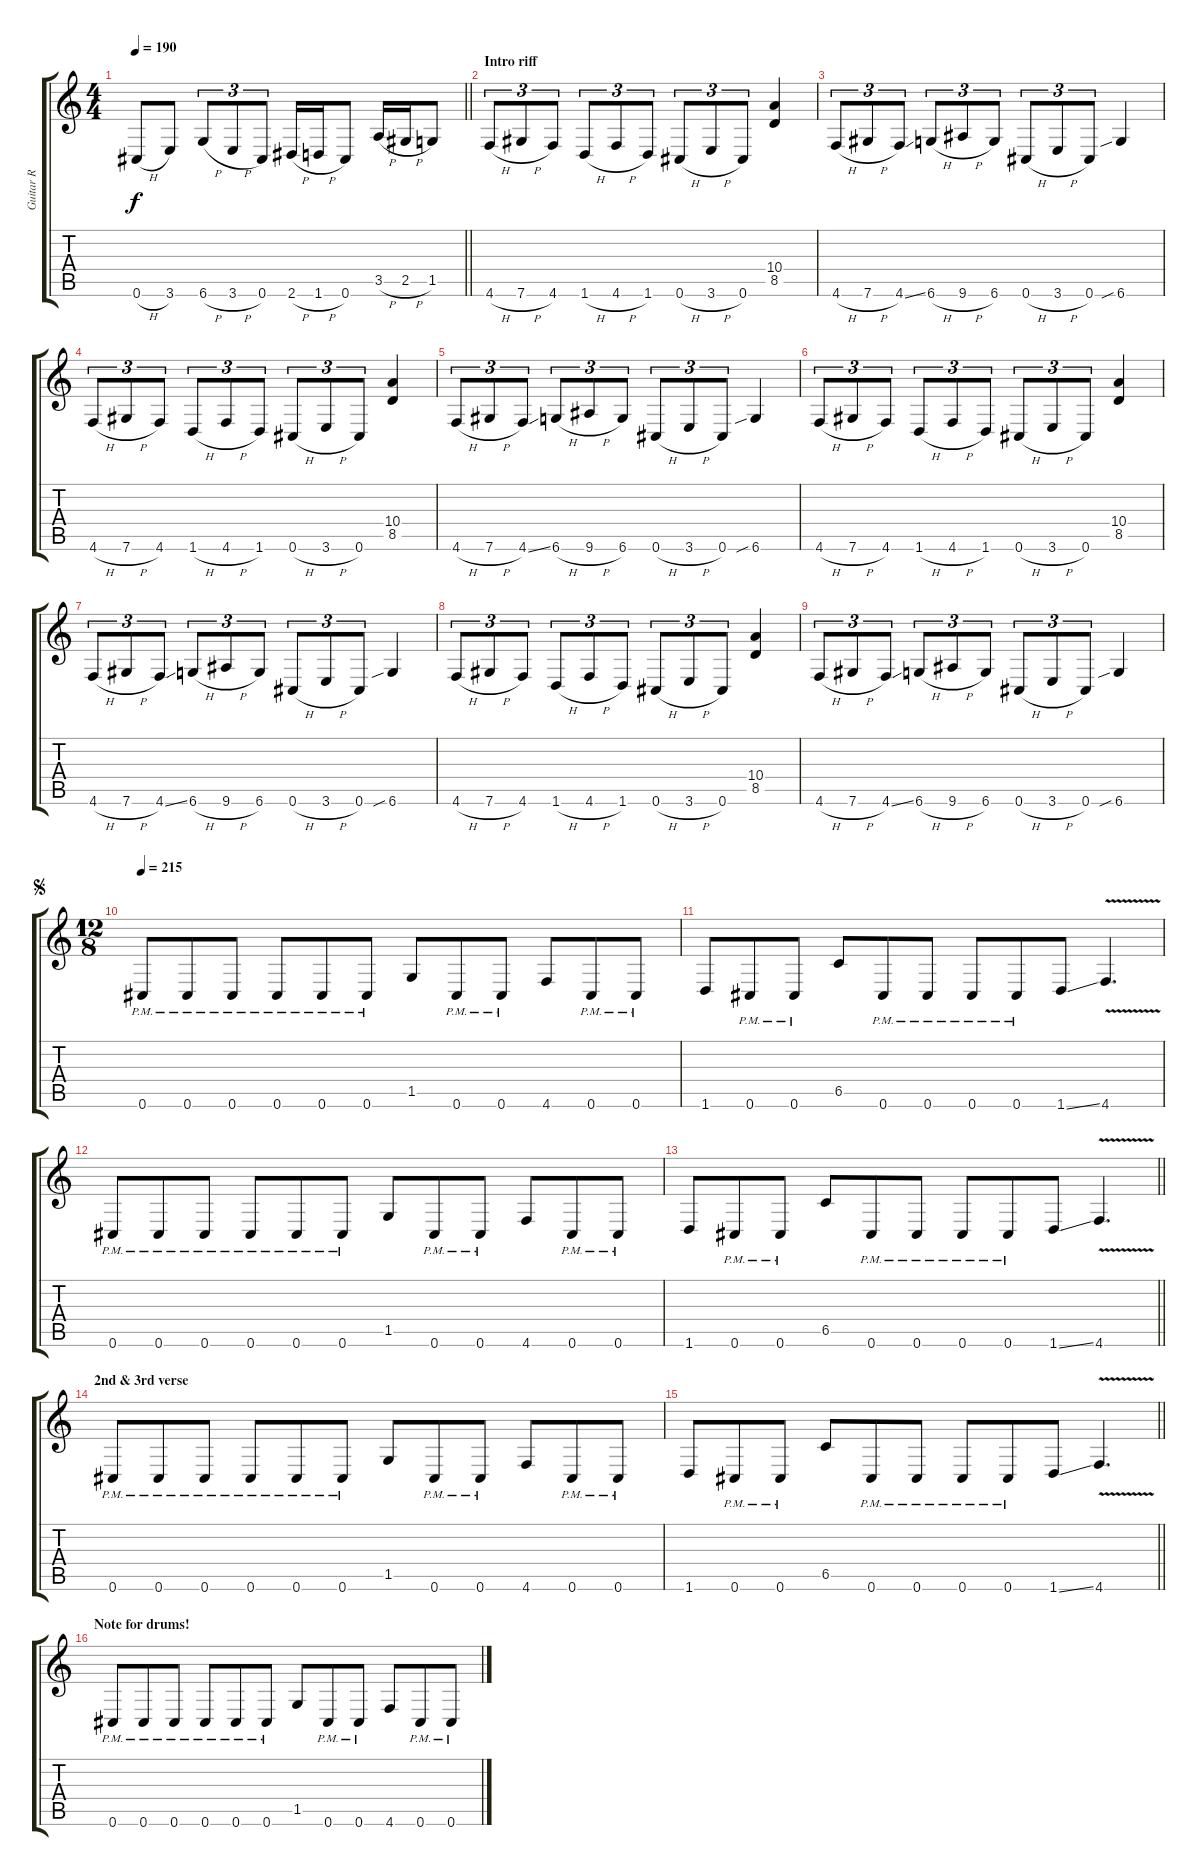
\track ("Guitar R" "Guitar R") {instrument distortionguitar}
\staff {score tabs}
\tuning (Db4 Ab3 E3 B2 Gb2 Db2) {hide}
\ts (4 4)
\tempo 190
\clef g2
\barLineRight lightlight
\ks c
0.6{h}.8{dy f} 3.6.8 6.6{h}.8{tu (3 2)} 3.6{h}.8{tu (3 2)} 0.6.8{tu (3 2)} 2.6{h}.16 1.6{h}.16 0.6.8 3.5{h}.16 2.5{h}.16 1.5.8 |
\section ("" "Intro riff")
4.6{h}.8{tu (3 2)} 7.6{h}.8{tu (3 2)} 4.6.8{tu (3 2)} 1.6{h}.8{tu (3 2)} 4.6{h}.8{tu (3 2)} 1.6.8{tu (3 2)} 0.6{h}.8{tu (3 2)} 3.6{h}.8{tu (3 2)} 0.6.8{tu (3 2)} (10.4 8.5).4 |
4.6{h}.8{tu (3 2)} 7.6{h}.8{tu (3 2)} 4.6{ss}.8{tu (3 2)} 6.6{h}.8{tu (3 2)} 9.6{h}.8{tu (3 2)} 6.6.8{tu (3 2)} 0.6{h}.8{tu (3 2)} 3.6{h}.8{tu (3 2)} 0.6.8{tu (3 2)} 6.6{sib}.4 |
4.6{h}.8{tu (3 2)} 7.6{h}.8{tu (3 2)} 4.6.8{tu (3 2)} 1.6{h}.8{tu (3 2)} 4.6{h}.8{tu (3 2)} 1.6.8{tu (3 2)} 0.6{h}.8{tu (3 2)} 3.6{h}.8{tu (3 2)} 0.6.8{tu (3 2)} (10.4 8.5).4 |
4.6{h}.8{tu (3 2)} 7.6{h}.8{tu (3 2)} 4.6{ss}.8{tu (3 2)} 6.6{h}.8{tu (3 2)} 9.6{h}.8{tu (3 2)} 6.6.8{tu (3 2)} 0.6{h}.8{tu (3 2)} 3.6{h}.8{tu (3 2)} 0.6.8{tu (3 2)} 6.6{sib}.4 |
4.6{h}.8{tu (3 2)} 7.6{h}.8{tu (3 2)} 4.6.8{tu (3 2)} 1.6{h}.8{tu (3 2)} 4.6{h}.8{tu (3 2)} 1.6.8{tu (3 2)} 0.6{h}.8{tu (3 2)} 3.6{h}.8{tu (3 2)} 0.6.8{tu (3 2)} (10.4 8.5).4 |
4.6{h}.8{tu (3 2)} 7.6{h}.8{tu (3 2)} 4.6{ss}.8{tu (3 2)} 6.6{h}.8{tu (3 2)} 9.6{h}.8{tu (3 2)} 6.6.8{tu (3 2)} 0.6{h}.8{tu (3 2)} 3.6{h}.8{tu (3 2)} 0.6.8{tu (3 2)} 6.6{sib}.4 |
4.6{h}.8{tu (3 2)} 7.6{h}.8{tu (3 2)} 4.6.8{tu (3 2)} 1.6{h}.8{tu (3 2)} 4.6{h}.8{tu (3 2)} 1.6.8{tu (3 2)} 0.6{h}.8{tu (3 2)} 3.6{h}.8{tu (3 2)} 0.6.8{tu (3 2)} (10.4 8.5).4 |
4.6{h}.8{tu (3 2)} 7.6{h}.8{tu (3 2)} 4.6{ss}.8{tu (3 2)} 6.6{h}.8{tu (3 2)} 9.6{h}.8{tu (3 2)} 6.6.8{tu (3 2)} 0.6{h}.8{tu (3 2)} 3.6{h}.8{tu (3 2)} 0.6.8{tu (3 2)} 6.6{sib}.4 |
\ts (12 8)
\jump segno
\tempo 215
0.6{pm}.8 0.6{pm}.8 0.6{pm}.8 0.6{pm}.8 0.6{pm}.8 0.6{pm}.8 1.5.8 0.6{pm}.8 0.6{pm}.8 4.6.8 0.6{pm}.8 0.6{pm}.8 |
1.6.8 0.6{pm}.8 0.6{pm}.8 6.5.8 0.6{pm}.8 0.6{pm}.8 0.6{pm}.8 0.6{pm}.8 1.6{ss}.8 4.6{v}.4{d} |
0.6{pm}.8 0.6{pm}.8 0.6{pm}.8 0.6{pm}.8 0.6{pm}.8 0.6{pm}.8 1.5.8 0.6{pm}.8 0.6{pm}.8 4.6.8 0.6{pm}.8 0.6{pm}.8 |
\barLineRight lightlight
1.6.8 0.6{pm}.8 0.6{pm}.8 6.5.8 0.6{pm}.8 0.6{pm}.8 0.6{pm}.8 0.6{pm}.8 1.6{ss}.8 4.6{v}.4{d} |
\section ("" "2nd & 3rd verse")
0.6{pm}.8 0.6{pm}.8 0.6{pm}.8 0.6{pm}.8 0.6{pm}.8 0.6{pm}.8 1.5.8 0.6{pm}.8 0.6{pm}.8 4.6.8 0.6{pm}.8 0.6{pm}.8 |
\barLineRight lightlight
1.6.8 0.6{pm}.8 0.6{pm}.8 6.5.8 0.6{pm}.8 0.6{pm}.8 0.6{pm}.8 0.6{pm}.8 1.6{ss}.8 4.6{v}.4{d} |
\section ("" "Note for drums!")
0.6{pm}.8 0.6{pm}.8 0.6{pm}.8 0.6{pm}.8 0.6{pm}.8 0.6{pm}.8 1.5.8 0.6{pm}.8 0.6{pm}.8 4.6.8 0.6{pm}.8 0.6{pm}.8
